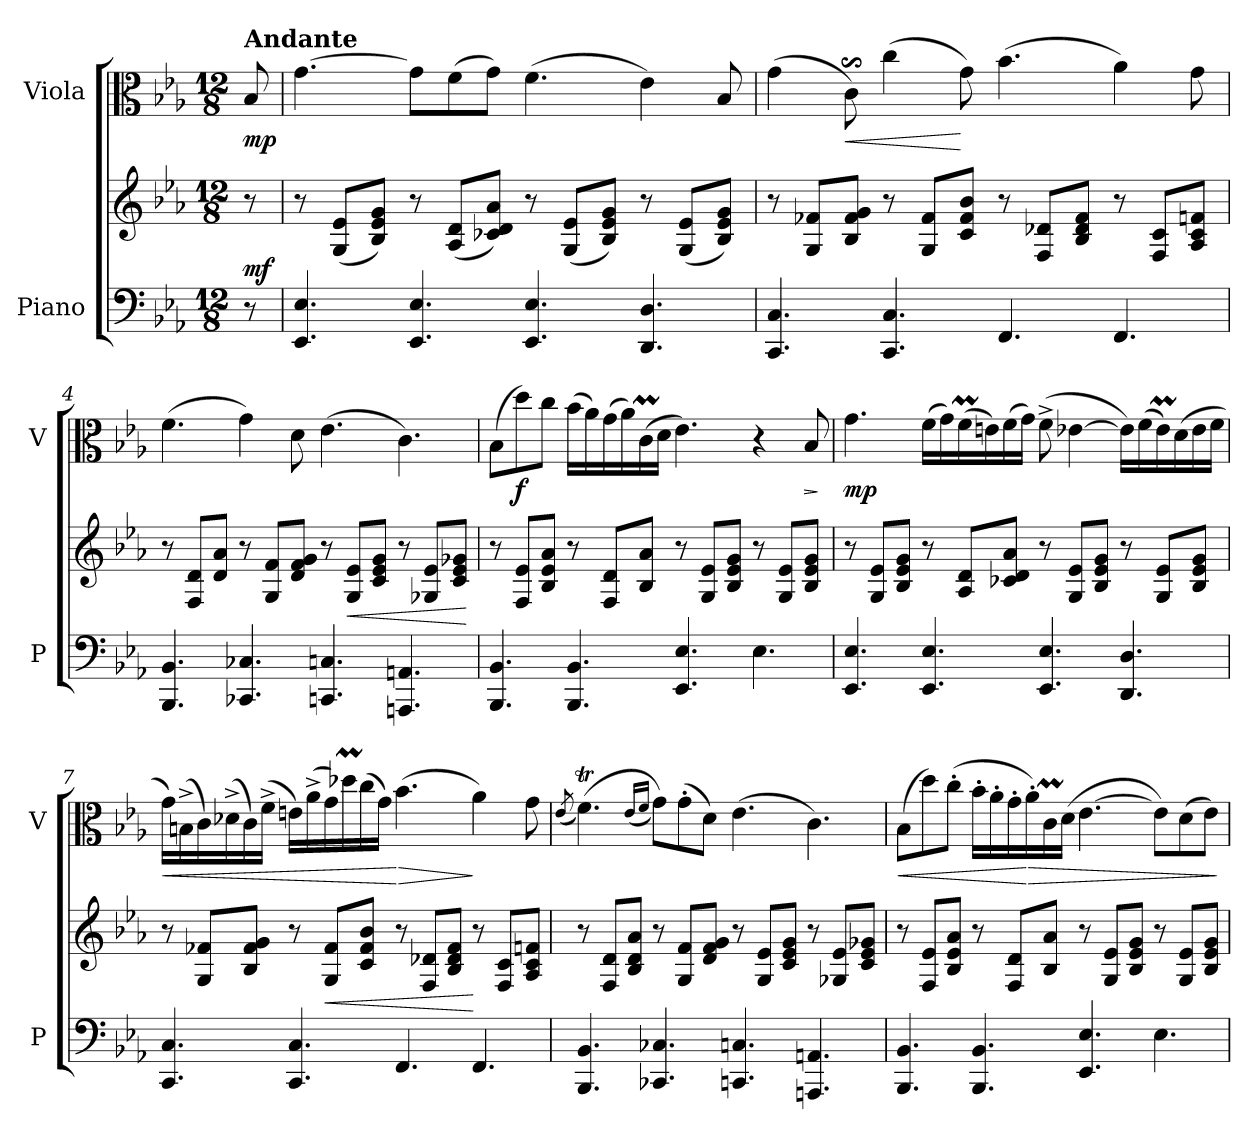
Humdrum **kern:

**kern	**kern	**dynam	**kern	**dynam
*part2	*part2	*part2	*part1	*part1
*staff3	*staff2	*staff2/3	*staff1	*staff1
*I"Piano	*	*	*I"Viola	*
*I'P	*	*	*I'V	*
*clefF4	*clefG2	*	*clefC3	*
*k[b-e-a-]	*k[b-e-a-]	*	*k[b-e-a-]	*
*M12/8	*M12/8	*	*M12/8	*
=1	=1	=1	=1	=1
!	!	!	!LO:TX:a:B:t=Andante	!
!	!	!LO:DY:a=2	!	!LO:DY:b
8r	8r	mf	8B-/	mp
=2	=2	=2	=2	=2
!	!	!LO:DY:a=2	!	!LO:DY:b
4.EE-/ 4.E-/	8r	other-dynamics	[4.g\	other-dynamics
.	(<8G/ 8e-/L	.	.	.
.	8B-/ 8e-/ 8g/J)	.	.	.
4.EE-/ 4.E-/	8r	.	8g\L]	.
.	(<8A-/ 8d/L	.	(>8f\	.
.	8c-X/ 8d/ 8a-/J)	.	8g\J)	.
4.EE-/ 4.E-/	8r	.	(>4.f\	.
.	(<8G/ 8e-/L	.	.	.
.	8B-/ 8e-/ 8g/J)	.	.	.
4.DD/ 4.D/	8r	.	4e-\)	.
.	(<8G/ 8e-/L	.	.	.
.	8B-/ 8e-/ 8g/J)	.	8B-/	.
=3	=3	=3	=3	=3
4.CC/ 4.C/	8r	.	(>4g\	.
.	8G/ 8f-X/L	.	.	.
!	!	!	!	!LO:HP:b
.	8B-/ 8f-/ 8g/J	.	8cs$SS\)	<
4.CC/ 4.C/	8r	.	(>4cc\	.
.	8G/ 8f-/L	.	.	.
.	8c/ 8f-/ 8b-/J	.	8g\)	[
4.FF/	8r	.	(>4.b-\	.
.	8F/ 8d-X/L	.	.	.
.	8B-/ 8d-/ 8f-/J	.	.	.
4.FF/	8r	.	4a-\)	.
.	8F/ 8c/L	.	.	.
.	8A-/ 8c/ 8fn/J	.	8g\	.
=4	=4	=4	=4	=4
4.BBB-/ 4.BB-/	8r	.	(>4.f\	.
.	8F/ 8d/L	.	.	.
.	8d/ 8a-/J	.	.	.
4.CC-X/ 4.C-X/	8r	.	4g\)	.
.	8G/ 8f/L	.	.	.
.	8d/ 8f/ 8g/J	.	8d\	.
4.CCn/ 4.Cn/	8r	.	(>4.e-\	.
!	!	!LO:HP:b	!	!
.	8G/ 8e-/L	<	.	.
.	8c/ 8e-/ 8g/J	.	.	.
4.AAAn/ 4.AAn/	8r	.	4.c\)	.
.	8G-X/ 8e-/L	.	.	.
.	8c/ 8e-/ 8g-X/J	.	.	.
.	.	[	.	.
!!LO:LB:g=z
=5	=5	=5	=5	=5
4.BBB-/ 4.BB-/	8r	.	(>8B-\L	.
!	!	!	!	!LO:DY:b
.	8F/ 8e-/L	.	8dd\)	f
.	8B-/ 8e-/ 8a-/J	.	8cc\J	.
4.BBB-/ 4.BB-/	8r	.	(>16b-\LL	.
.	.	.	16a-\)	.
.	8F/ 8d/L	.	(>16g\	.
.	.	.	16a-\)	.
.	8B-/ 8a-/J	.	(>16cM\	.
.	.	.	16d\JJ	.
4.EE-/ 4.E-/	8r	.	4.e-\)	.
.	8G/ 8e-/L	.	.	.
.	8B-/ 8e-/ 8g/J	.	.	.
4.E-\	8r	.	4r	.
.	8G/ 8e-/L	.	.	.
!	!	!	!	!LO:HP:b
.	8B-/ 8e-/ 8g/J	.	8B-/	>
.	.	.	.	]
=6	=6	=6	=6	=6
!	!	!	!	!LO:DY:b
4.EE-/ 4.E-/	8r	.	4.g\	mp
.	8G/ 8e-/L	.	.	.
.	8B-/ 8e-/ 8g/J	.	.	.
4.EE-/ 4.E-/	8r	.	(>16f\LL	.
.	.	.	16g\)	.
.	8A-/ 8d/L	.	(>16fM\	.
.	.	.	16en\)	.
.	8c-X/ 8d/ 8a-/J	.	(>16f\	.
.	.	.	16g\JJ)	.
4.EE-/ 4.E-/	8r	.	(>8f^\	.
.	8G/ 8e-/L	.	[4e-X\	.
.	8B-/ 8e-/ 8g/J	.	.	.
4.DD/ 4.D/	8r	.	16e-\LL])	.
.	.	.	(>16f\	.
.	8G/ 8e-/L	.	16e-M\)	.
.	.	.	(>16d\	.
.	8B-/ 8e-/ 8g/J	.	16e-\	.
.	.	.	16f\JJ	.
!!LO:LB:g=z
=7	=7	=7	=7	=7
!	!	!	!	!LO:HP:b
4.CC/ 4.C/	8r	.	16g\LL)	<
.	.	.	(>16Bn^\	.
.	8G/ 8f-X/L	.	16c\)	.
.	.	.	(>16d-X^\	.
.	8B-/ 8f-/ 8g/J	.	16c\)	.
.	.	.	(>16f^\JJ	.
4.CC/ 4.C/	8r	.	16en\LL)	.
.	.	.	(>16a-^\	.
!	!	!LO:HP:b	!	!
.	8G/ 8f-/L	<	16g\)	.
.	.	.	16dd-XM\	.
.	8c/ 8f-/ 8b-/J	.	(>16cc\	.
.	.	.	16g\JJ)	.
!	!	!	!	!LO:HP:n=1:b
4.FF/	8r	.	(>4.b-\	[ >
.	8F/ 8d-X/L	.	.	.
.	8B-/ 8d-/ 8f-/J	.	.	.
4.FF/	8r	[	4a-\)	]
.	8F/ 8c/L	.	.	.
.	8A-/ 8c/ 8fn/J	.	8g\	.
=8	=8	=8	=8	=8
.	.	.	(<8qe-/	.
4.BBB-/ 4.BB-/	8r	.	(>4.fT\)	.
.	8F/ 8d/L	.	.	.
.	8B-/ 8d/ 8a-/J	.	.	.
.	.	.	(<16qe-/LL	.
.	.	.	16qf/JJ	.
4.CC-X/ 4.C-X/	8r	.	8g\L))	.
.	8G/ 8f/L	.	(>8g'\	.
.	8d/ 8f/ 8g/J	.	8d\J)	.
4.CCn/ 4.Cn/	8r	.	(>4.e-\	.
.	8G/ 8e-/L	.	.	.
.	8c/ 8e-/ 8g/J	.	.	.
4.AAAn/ 4.AAn/	8r	.	4.c\)	.
.	8G-X/ 8e-/L	.	.	.
.	8c/ 8e-/ 8g-X/J	.	.	.
!!LO:LB:g=z
=9	=9	=9	=9	=9
!	!	!	!	!LO:HP:b
4.BBB-/ 4.BB-/	8r	.	(>8B-\L	<
.	8F/ 8e-/L	.	8dd\)	.
.	8B-/ 8e-/ 8a-/J	.	(>8cc'\J	.
4.BBB-/ 4.BB-/	8r	.	16b-'\LL	.
.	.	.	16a-'\	.
.	8F/ 8d/L	.	16g'\	.
!	!	!	!	!LO:HP:n=1:b
.	.	.	16a-'\)	[ >
.	8B-/ 8a-/J	.	16cM\	.
.	.	.	(>16d\JJ	.
4.EE-/ 4.E-/	8r	.	[4.e-\	.
.	8G/ 8e-/L	.	.	.
.	8B-/ 8e-/ 8g/J	.	.	.
4.E-\	8r	.	8e-\L])	.
.	8G/ 8e-/L	.	(>8d\	.
.	8B-/ 8e-/ 8g/J	.	8e-\J)	.
.	.	.	.	]
=	=	=	=	=
*-	*-	*-	*-	*-
